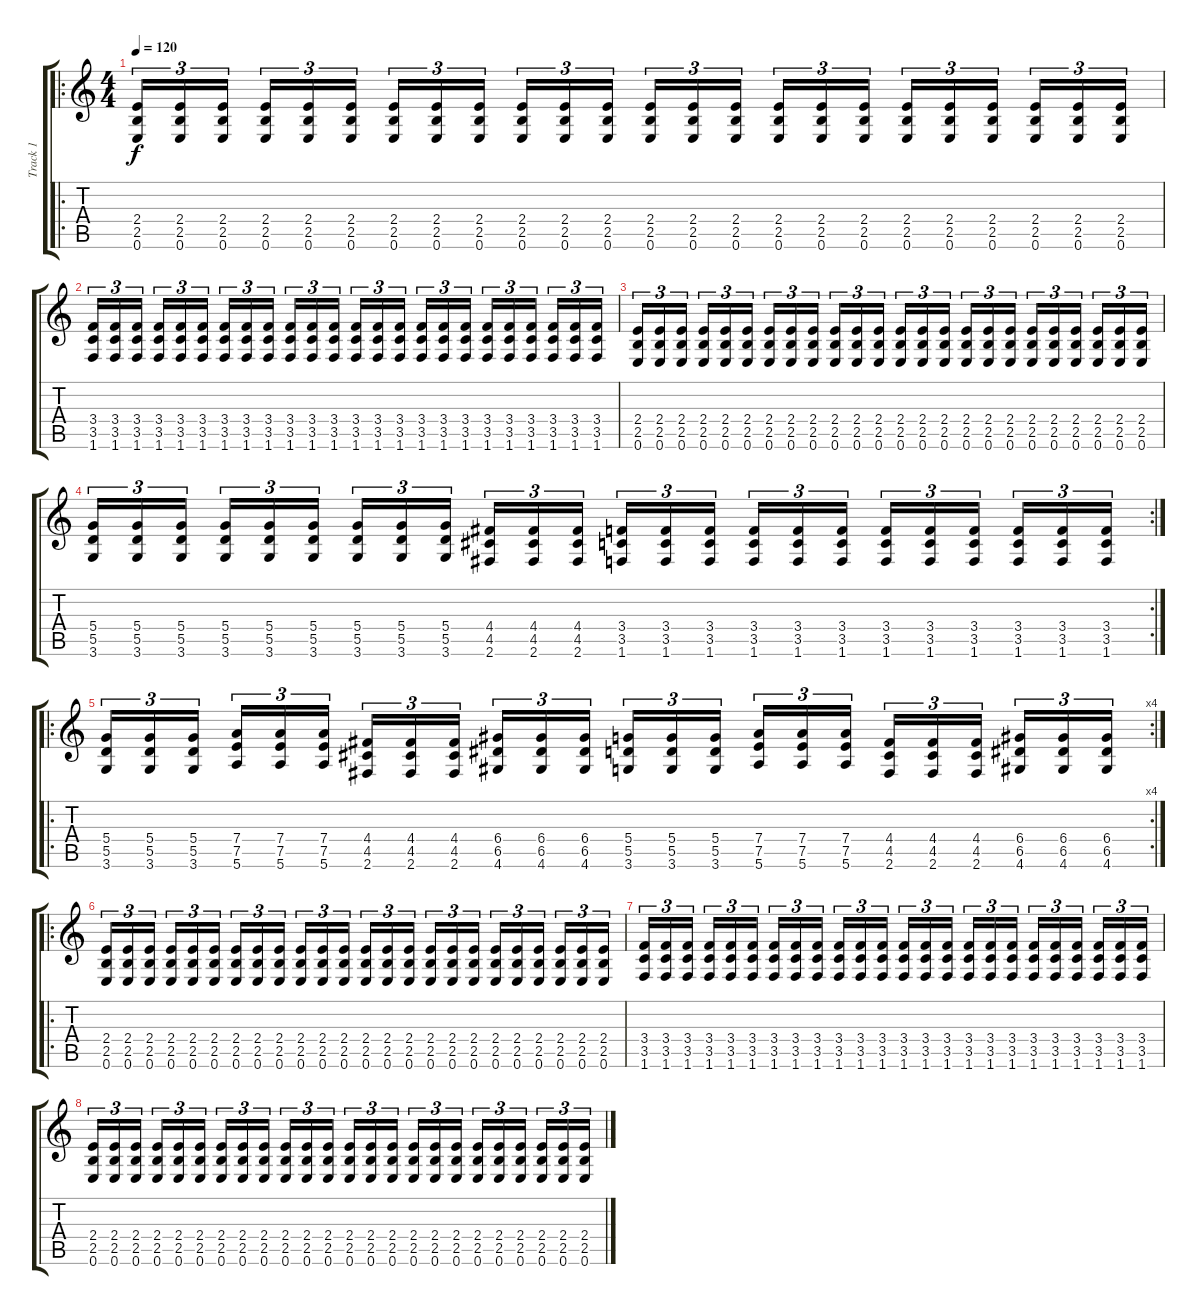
\track ("Track 1" "Track 1") {instrument overdrivenguitar}
\staff {score tabs}
\tuning (E4 B3 G3 D3 A2 E2) {hide}
\ro
\ts (4 4)
\tempo 120
\clef g2
\ks c
(2.4 2.5 0.6).16{tu (3 2) dy f} (2.4 2.5 0.6).16{tu (3 2)} (2.4 2.5 0.6).16{tu (3 2)} (2.4 2.5 0.6).16{tu (3 2)} (2.4 2.5 0.6).16{tu (3 2)} (2.4 2.5 0.6).16{tu (3 2)} (2.4 2.5 0.6).16{tu (3 2)} (2.4 2.5 0.6).16{tu (3 2)} (2.4 2.5 0.6).16{tu (3 2)} (2.4 2.5 0.6).16{tu (3 2)} (2.4 2.5 0.6).16{tu (3 2)} (2.4 2.5 0.6).16{tu (3 2)} (2.4 2.5 0.6).16{tu (3 2)} (2.4 2.5 0.6).16{tu (3 2)} (2.4 2.5 0.6).16{tu (3 2)} (2.4 2.5 0.6).16{tu (3 2)} (2.4 2.5 0.6).16{tu (3 2)} (2.4 2.5 0.6).16{tu (3 2)} (2.4 2.5 0.6).16{tu (3 2)} (2.4 2.5 0.6).16{tu (3 2)} (2.4 2.5 0.6).16{tu (3 2)} (2.4 2.5 0.6).16{tu (3 2)} (2.4 2.5 0.6).16{tu (3 2)} (2.4 2.5 0.6).16{tu (3 2)} |
(3.4 3.5 1.6).16{tu (3 2)} (3.4 3.5 1.6).16{tu (3 2)} (3.4 3.5 1.6).16{tu (3 2)} (3.4 3.5 1.6).16{tu (3 2)} (3.4 3.5 1.6).16{tu (3 2)} (3.4 3.5 1.6).16{tu (3 2)} (3.4 3.5 1.6).16{tu (3 2)} (3.4 3.5 1.6).16{tu (3 2)} (3.4 3.5 1.6).16{tu (3 2)} (3.4 3.5 1.6).16{tu (3 2)} (3.4 3.5 1.6).16{tu (3 2)} (3.4 3.5 1.6).16{tu (3 2)} (3.4 3.5 1.6).16{tu (3 2)} (3.4 3.5 1.6).16{tu (3 2)} (3.4 3.5 1.6).16{tu (3 2)} (3.4 3.5 1.6).16{tu (3 2)} (3.4 3.5 1.6).16{tu (3 2)} (3.4 3.5 1.6).16{tu (3 2)} (3.4 3.5 1.6).16{tu (3 2)} (3.4 3.5 1.6).16{tu (3 2)} (3.4 3.5 1.6).16{tu (3 2)} (3.4 3.5 1.6).16{tu (3 2)} (3.4 3.5 1.6).16{tu (3 2)} (3.4 3.5 1.6).16{tu (3 2)} |
(2.4 2.5 0.6).16{tu (3 2)} (2.4 2.5 0.6).16{tu (3 2)} (2.4 2.5 0.6).16{tu (3 2)} (2.4 2.5 0.6).16{tu (3 2)} (2.4 2.5 0.6).16{tu (3 2)} (2.4 2.5 0.6).16{tu (3 2)} (2.4 2.5 0.6).16{tu (3 2)} (2.4 2.5 0.6).16{tu (3 2)} (2.4 2.5 0.6).16{tu (3 2)} (2.4 2.5 0.6).16{tu (3 2)} (2.4 2.5 0.6).16{tu (3 2)} (2.4 2.5 0.6).16{tu (3 2)} (2.4 2.5 0.6).16{tu (3 2)} (2.4 2.5 0.6).16{tu (3 2)} (2.4 2.5 0.6).16{tu (3 2)} (2.4 2.5 0.6).16{tu (3 2)} (2.4 2.5 0.6).16{tu (3 2)} (2.4 2.5 0.6).16{tu (3 2)} (2.4 2.5 0.6).16{tu (3 2)} (2.4 2.5 0.6).16{tu (3 2)} (2.4 2.5 0.6).16{tu (3 2)} (2.4 2.5 0.6).16{tu (3 2)} (2.4 2.5 0.6).16{tu (3 2)} (2.4 2.5 0.6).16{tu (3 2)} |
\rc 2
(5.4 5.5 3.6).16{tu (3 2)} (5.4 5.5 3.6).16{tu (3 2)} (5.4 5.5 3.6).16{tu (3 2)} (5.4 5.5 3.6).16{tu (3 2)} (5.4 5.5 3.6).16{tu (3 2)} (5.4 5.5 3.6).16{tu (3 2)} (5.4 5.5 3.6).16{tu (3 2)} (5.4 5.5 3.6).16{tu (3 2)} (5.4 5.5 3.6).16{tu (3 2)} (4.4 4.5 2.6).16{tu (3 2)} (4.4 4.5 2.6).16{tu (3 2)} (4.4 4.5 2.6).16{tu (3 2)} (3.4 3.5 1.6).16{tu (3 2)} (3.4 3.5 1.6).16{tu (3 2)} (3.4 3.5 1.6).16{tu (3 2)} (3.4 3.5 1.6).16{tu (3 2)} (3.4 3.5 1.6).16{tu (3 2)} (3.4 3.5 1.6).16{tu (3 2)} (3.4 3.5 1.6).16{tu (3 2)} (3.4 3.5 1.6).16{tu (3 2)} (3.4 3.5 1.6).16{tu (3 2)} (3.4 3.5 1.6).16{tu (3 2)} (3.4 3.5 1.6).16{tu (3 2)} (3.4 3.5 1.6).16{tu (3 2)} |
\ro
\rc 4
(5.4 5.5 3.6).16{tu (3 2)} (5.4 5.5 3.6).16{tu (3 2)} (5.4 5.5 3.6).16{tu (3 2)} (7.4 7.5 5.6).16{tu (3 2)} (7.4 7.5 5.6).16{tu (3 2)} (7.4 7.5 5.6).16{tu (3 2)} (4.4 4.5 2.6).16{tu (3 2)} (4.4 4.5 2.6).16{tu (3 2)} (4.4 4.5 2.6).16{tu (3 2)} (6.4 6.5 4.6).16{tu (3 2)} (6.4 6.5 4.6).16{tu (3 2)} (6.4 6.5 4.6).16{tu (3 2)} (5.4 5.5 3.6).16{tu (3 2)} (5.4 5.5 3.6).16{tu (3 2)} (5.4 5.5 3.6).16{tu (3 2)} (7.4 7.5 5.6).16{tu (3 2)} (7.4 7.5 5.6).16{tu (3 2)} (7.4 7.5 5.6).16{tu (3 2)} (4.4 4.5 2.6).16{tu (3 2)} (4.4 4.5 2.6).16{tu (3 2)} (4.4 4.5 2.6).16{tu (3 2)} (6.4 6.5 4.6).16{tu (3 2)} (6.4 6.5 4.6).16{tu (3 2)} (6.4 6.5 4.6).16{tu (3 2)} |
\ro
(2.4 2.5 0.6).16{tu (3 2)} (2.4 2.5 0.6).16{tu (3 2)} (2.4 2.5 0.6).16{tu (3 2)} (2.4 2.5 0.6).16{tu (3 2)} (2.4 2.5 0.6).16{tu (3 2)} (2.4 2.5 0.6).16{tu (3 2)} (2.4 2.5 0.6).16{tu (3 2)} (2.4 2.5 0.6).16{tu (3 2)} (2.4 2.5 0.6).16{tu (3 2)} (2.4 2.5 0.6).16{tu (3 2)} (2.4 2.5 0.6).16{tu (3 2)} (2.4 2.5 0.6).16{tu (3 2)} (2.4 2.5 0.6).16{tu (3 2)} (2.4 2.5 0.6).16{tu (3 2)} (2.4 2.5 0.6).16{tu (3 2)} (2.4 2.5 0.6).16{tu (3 2)} (2.4 2.5 0.6).16{tu (3 2)} (2.4 2.5 0.6).16{tu (3 2)} (2.4 2.5 0.6).16{tu (3 2)} (2.4 2.5 0.6).16{tu (3 2)} (2.4 2.5 0.6).16{tu (3 2)} (2.4 2.5 0.6).16{tu (3 2)} (2.4 2.5 0.6).16{tu (3 2)} (2.4 2.5 0.6).16{tu (3 2)} |
(3.4 3.5 1.6).16{tu (3 2)} (3.4 3.5 1.6).16{tu (3 2)} (3.4 3.5 1.6).16{tu (3 2)} (3.4 3.5 1.6).16{tu (3 2)} (3.4 3.5 1.6).16{tu (3 2)} (3.4 3.5 1.6).16{tu (3 2)} (3.4 3.5 1.6).16{tu (3 2)} (3.4 3.5 1.6).16{tu (3 2)} (3.4 3.5 1.6).16{tu (3 2)} (3.4 3.5 1.6).16{tu (3 2)} (3.4 3.5 1.6).16{tu (3 2)} (3.4 3.5 1.6).16{tu (3 2)} (3.4 3.5 1.6).16{tu (3 2)} (3.4 3.5 1.6).16{tu (3 2)} (3.4 3.5 1.6).16{tu (3 2)} (3.4 3.5 1.6).16{tu (3 2)} (3.4 3.5 1.6).16{tu (3 2)} (3.4 3.5 1.6).16{tu (3 2)} (3.4 3.5 1.6).16{tu (3 2)} (3.4 3.5 1.6).16{tu (3 2)} (3.4 3.5 1.6).16{tu (3 2)} (3.4 3.5 1.6).16{tu (3 2)} (3.4 3.5 1.6).16{tu (3 2)} (3.4 3.5 1.6).16{tu (3 2)} |
(2.4 2.5 0.6).16{tu (3 2)} (2.4 2.5 0.6).16{tu (3 2)} (2.4 2.5 0.6).16{tu (3 2)} (2.4 2.5 0.6).16{tu (3 2)} (2.4 2.5 0.6).16{tu (3 2)} (2.4 2.5 0.6).16{tu (3 2)} (2.4 2.5 0.6).16{tu (3 2)} (2.4 2.5 0.6).16{tu (3 2)} (2.4 2.5 0.6).16{tu (3 2)} (2.4 2.5 0.6).16{tu (3 2)} (2.4 2.5 0.6).16{tu (3 2)} (2.4 2.5 0.6).16{tu (3 2)} (2.4 2.5 0.6).16{tu (3 2)} (2.4 2.5 0.6).16{tu (3 2)} (2.4 2.5 0.6).16{tu (3 2)} (2.4 2.5 0.6).16{tu (3 2)} (2.4 2.5 0.6).16{tu (3 2)} (2.4 2.5 0.6).16{tu (3 2)} (2.4 2.5 0.6).16{tu (3 2)} (2.4 2.5 0.6).16{tu (3 2)} (2.4 2.5 0.6).16{tu (3 2)} (2.4 2.5 0.6).16{tu (3 2)} (2.4 2.5 0.6).16{tu (3 2)} (2.4 2.5 0.6).16{tu (3 2)}
